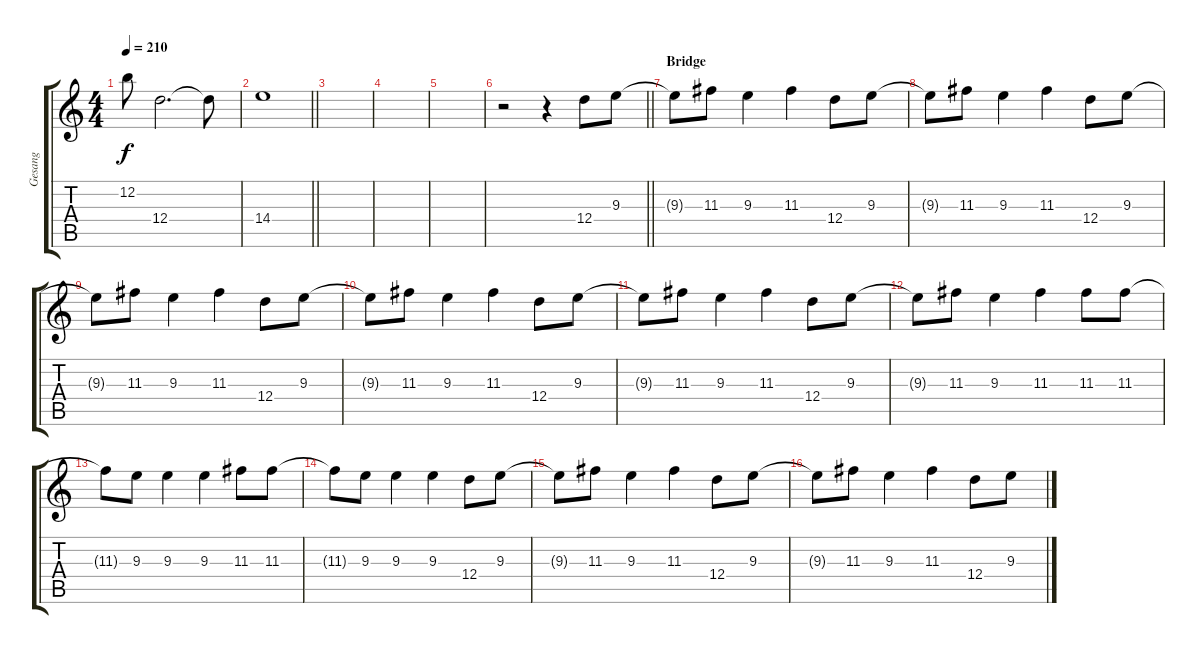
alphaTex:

\track ("Gesang" "Gesang") {instrument overdrivenguitar}
\staff {score tabs}
\tuning (E4 B3 G3 D3 A2 E2) {hide}
\ts (4 4)
\tempo 210
\clef g2
\ks c
12.2{t}.8{dy f} 12.4.2{d} 12.4{t}.8 |
\barLineRight lightlight
14.4.1 |
|
|
|
\barLineRight lightlight
r.2 r.4 12.4.8 9.3.8 |
\section ("" "Bridge")
9.3{t}.8 11.3.8 9.3.4 11.3.4 12.4.8 9.3.8 |
9.3{t}.8 11.3.8 9.3.4 11.3.4 12.4.8 9.3.8 |
9.3{t}.8 11.3.8 9.3.4 11.3.4 12.4.8 9.3.8 |
9.3{t}.8 11.3.8 9.3.4 11.3.4 12.4.8 9.3.8 |
9.3{t}.8 11.3.8 9.3.4 11.3.4 12.4.8 9.3.8 |
9.3{t}.8 11.3.8 9.3.4 11.3.4 11.3.8 11.3.8 |
11.3{t}.8 9.3.8 9.3.4 9.3.4 11.3.8 11.3.8 |
11.3{t}.8 9.3.8 9.3.4 9.3.4 12.4.8 9.3.8 |
9.3{t}.8 11.3.8 9.3.4 11.3.4 12.4.8 9.3.8 |
9.3{t}.8 11.3.8 9.3.4 11.3.4 12.4.8 9.3.8
